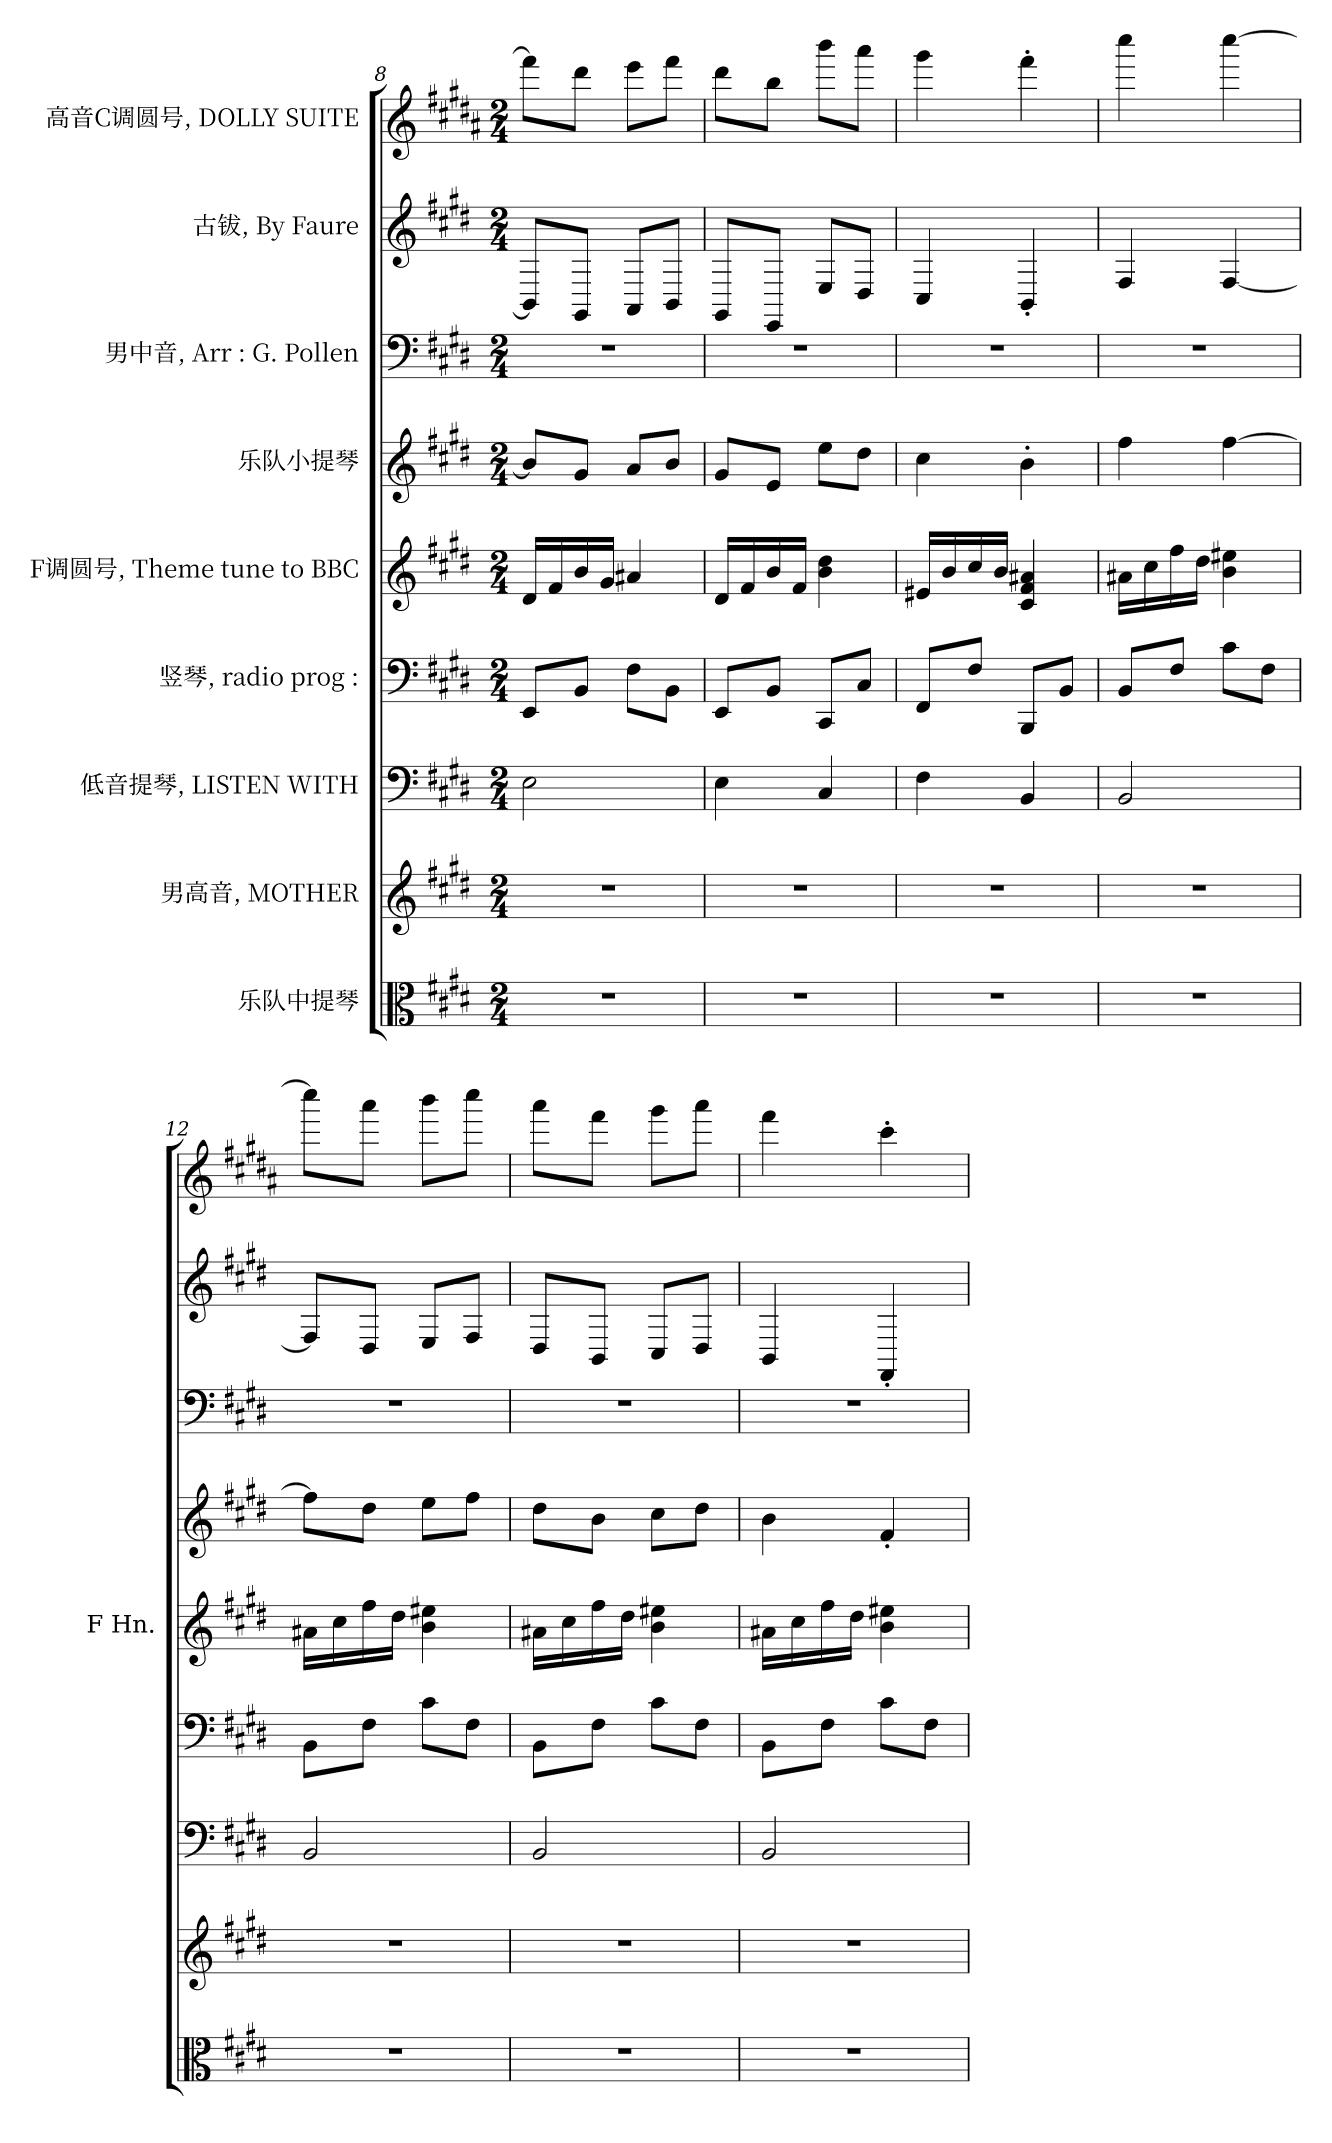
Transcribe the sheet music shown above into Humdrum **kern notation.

**kern	**kern	**kern	**kern	**kern	**kern	**kern	**kern	**kern
*part9	*part8	*part7	*part6	*part5	*part4	*part3	*part2	*part1
*staff9	*staff8	*staff7	*staff6	*staff5	*staff4	*staff3	*staff2	*staff1
*I"乐队中提琴	*I"男高音, MOTHER	*I"低音提琴, LISTEN WITH	*I"竖琴, radio prog :	*I"F调圆号, Theme tune to BBC	*I"乐队小提琴	*I"男中音, Arr : G. Pollen	*I"古钹, By Faure	*I"高音C调圆号, DOLLY SUITE
*	*	*	*	*I'F Hn.	*	*	*	*
*clefC3	*clefG2	*clefF4	*clefF4	*clefG2	*clefG2	*clefF4	*clefG2	*clefG2
*	*	*ITrd7c12	*	*ITrd4c7	*	*	*ITrd-14c-24	*ITrd4c7
*k[f#c#g#d#]	*k[f#c#g#d#]	*k[f#c#g#d#]	*k[f#c#g#d#]	*k[f#c#g#]	*k[f#c#g#d#]	*k[f#c#g#d#]	*k[f#c#g#d#]	*k[f#c#g#d#]
*M2/4	*M2/4	*M2/4	*M2/4	*M2/4	*M2/4	*M2/4	*M2/4	*M2/4
=8	=8	=8	=8	=8	=8	=8	=8	=8
2r	2r	2EE\	8EE/L	16G#/LL	8b/L]	2r	8b/L]	8bb\L]
.	.	.	.	16B/	.	.	.	.
.	.	.	8BB/J	16e/	8g#/J	.	8g#/J	8gg#\J
.	.	.	.	16c#/JJ	.	.	.	.
.	.	.	8F#\L	4d#X/	8a/L	.	8a/L	8aa\L
.	.	.	8BB\J	.	8b/J	.	8b/J	8bb\J
=9	=9	=9	=9	=9	=9	=9	=9	=9
*	*	*	*	*	*	*	*	*MM55
2r	2r	4EE\	8EE/L	16G#/LL	8g#/L	2r	8g#/L	8gg#\L
.	.	.	.	16B/	.	.	.	.
.	.	.	8BB/J	16e/	8e/J	.	8e/J	8ee\J
.	.	.	.	16B/JJ	.	.	.	.
.	.	4CC#/	8CC#/L	4e\ 4g#\	8ee\L	.	8ee/L	8eee\L
.	.	.	8C#/J	.	8dd#\J	.	8dd#/J	8ddd#\J
=10	=10	=10	=10	=10	=10	=10	=10	=10
2r	2r	4FF#\	8FF#/L	16A#X/LL	4cc#\	2r	4cc#/	4ccc#\
.	.	.	.	16e/	.	.	.	.
.	.	.	8F#/J	16f#/	.	.	.	.
.	.	.	.	16e/JJ	.	.	.	.
.	.	4BBB/	8BBB/L	4F#/ 4B/ 4d#X/	4b'\	.	4b'/	4bb'\
.	.	.	8BB/J	.	.	.	.	.
=11	=11	=11	=11	=11	=11	=11	=11	=11
2r	2r	2BBB/	8BB/L	16d#X\LL	4ff#\	2r	4ff#/	4fff#\
.	.	.	.	16f#\	.	.	.	.
.	.	.	8F#/J	16b\	.	.	.	.
.	.	.	.	16g#\JJ	.	.	.	.
*	*	*	*	*	*	*	*	*MM65
.	.	.	8c#\L	4e\ 4a#X\	[4ff#\	.	[4ff#/	[4fff#\
.	.	.	8F#\J	.	.	.	.	.
!!LO:PB:g=z
=12	=12	=12	=12	=12	=12	=12	=12	=12
2r	2r	2BBB/	8BB\L	16d#X\LL	8ff#\L]	2r	8ff#/L]	8fff#\L]
.	.	.	.	16f#\	.	.	.	.
.	.	.	8F#\J	16b\	8dd#\J	.	8dd#/J	8ddd#\J
.	.	.	.	16g#\JJ	.	.	.	.
.	.	.	8c#\L	4e\ 4a#X\	8ee\L	.	8ee/L	8eee\L
.	.	.	8F#\J	.	8ff#\J	.	8ff#/J	8fff#\J
=13	=13	=13	=13	=13	=13	=13	=13	=13
2r	2r	2BBB/	8BB\L	16d#X\LL	8dd#\L	2r	8dd#/L	8ddd#\L
.	.	.	.	16f#\	.	.	.	.
.	.	.	8F#\J	16b\	8b\J	.	8b/J	8bb\J
.	.	.	.	16g#\JJ	.	.	.	.
.	.	.	8c#\L	4e\ 4a#X\	8cc#\L	.	8cc#/L	8ccc#\L
.	.	.	8F#\J	.	8dd#\J	.	8dd#/J	8ddd#\J
=14	=14	=14	=14	=14	=14	=14	=14	=14
2r	2r	2BBB/	8BB\L	16d#X\LL	4b\	2r	4b/	4bb\
.	.	.	.	16f#\	.	.	.	.
.	.	.	8F#\J	16b\	.	.	.	.
.	.	.	.	16g#\JJ	.	.	.	.
.	.	.	8c#\L	4e\ 4a#X\	4f#'/	.	4f#'/	4ff#'\
.	.	.	8F#\J	.	.	.	.	.
=	=	=	=	=	=	=	=	=
*-	*-	*-	*-	*-	*-	*-	*-	*-
